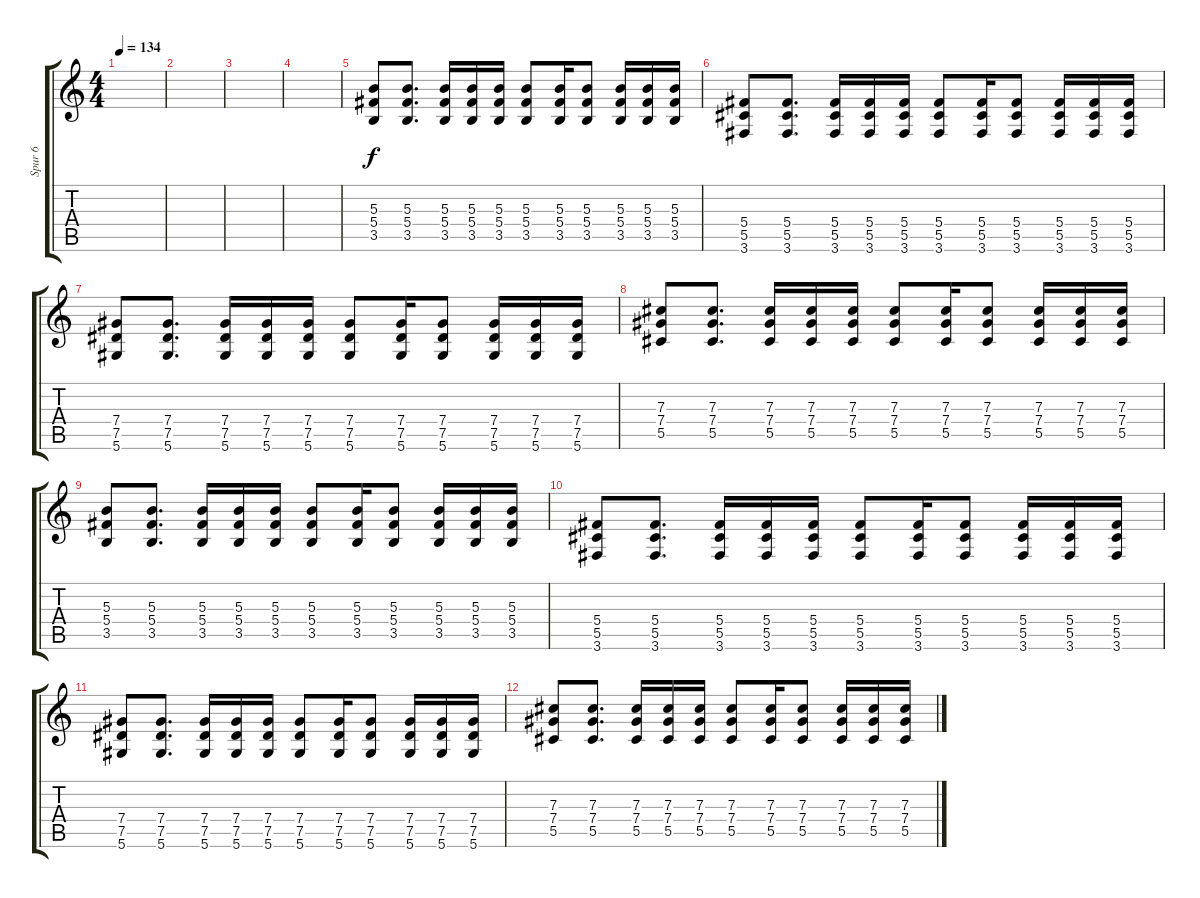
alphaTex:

\track ("Spur 6" "Spur 6") {instrument distortionguitar}
\staff {score tabs}
\tuning (Eb4 Bb3 Gb3 Db3 Ab2 Eb2) {hide}
\ts (4 4)
\tempo 134
\clef g2
\ks c
|
|
|
|
(5.3 5.4 3.5).8 (5.3 5.4 3.5).8{d} (5.3 5.4 3.5).16 (5.3 5.4 3.5).16 (5.3 5.4 3.5).16 (5.3 5.4 3.5).8 (5.3 5.4 3.5).16 (5.3 5.4 3.5).8 (5.3 5.4 3.5).16 (5.3 5.4 3.5).16 (5.3 5.4 3.5).16 |
(5.4 5.5 3.6).8 (5.4 5.5 3.6).8{d} (5.4 5.5 3.6).16 (5.4 5.5 3.6).16 (5.4 5.5 3.6).16 (5.4 5.5 3.6).8 (5.4 5.5 3.6).16 (5.4 5.5 3.6).8 (5.4 5.5 3.6).16 (5.4 5.5 3.6).16 (5.4 5.5 3.6).16 |
(7.4 7.5 5.6).8 (7.4 7.5 5.6).8{d} (7.4 7.5 5.6).16 (7.4 7.5 5.6).16 (7.4 7.5 5.6).16 (7.4 7.5 5.6).8 (7.4 7.5 5.6).16 (7.4 7.5 5.6).8 (7.4 7.5 5.6).16 (7.4 7.5 5.6).16 (7.4 7.5 5.6).16 |
(7.3 7.4 5.5).8 (7.3 7.4 5.5).8{d} (7.3 7.4 5.5).16 (7.3 7.4 5.5).16 (7.3 7.4 5.5).16 (7.3 7.4 5.5).8 (7.3 7.4 5.5).16 (7.3 7.4 5.5).8 (7.3 7.4 5.5).16 (7.3 7.4 5.5).16 (7.3 7.4 5.5).16 |
(5.3 5.4 3.5).8 (5.3 5.4 3.5).8{d} (5.3 5.4 3.5).16 (5.3 5.4 3.5).16 (5.3 5.4 3.5).16 (5.3 5.4 3.5).8 (5.3 5.4 3.5).16 (5.3 5.4 3.5).8 (5.3 5.4 3.5).16 (5.3 5.4 3.5).16 (5.3 5.4 3.5).16 |
(5.4 5.5 3.6).8 (5.4 5.5 3.6).8{d} (5.4 5.5 3.6).16 (5.4 5.5 3.6).16 (5.4 5.5 3.6).16 (5.4 5.5 3.6).8 (5.4 5.5 3.6).16 (5.4 5.5 3.6).8 (5.4 5.5 3.6).16 (5.4 5.5 3.6).16 (5.4 5.5 3.6).16 |
(7.4 7.5 5.6).8 (7.4 7.5 5.6).8{d} (7.4 7.5 5.6).16 (7.4 7.5 5.6).16 (7.4 7.5 5.6).16 (7.4 7.5 5.6).8 (7.4 7.5 5.6).16 (7.4 7.5 5.6).8 (7.4 7.5 5.6).16 (7.4 7.5 5.6).16 (7.4 7.5 5.6).16 |
(7.3 7.4 5.5).8 (7.3 7.4 5.5).8{d} (7.3 7.4 5.5).16 (7.3 7.4 5.5).16 (7.3 7.4 5.5).16 (7.3 7.4 5.5).8 (7.3 7.4 5.5).16 (7.3 7.4 5.5).8 (7.3 7.4 5.5).16 (7.3 7.4 5.5).16 (7.3 7.4 5.5).16
